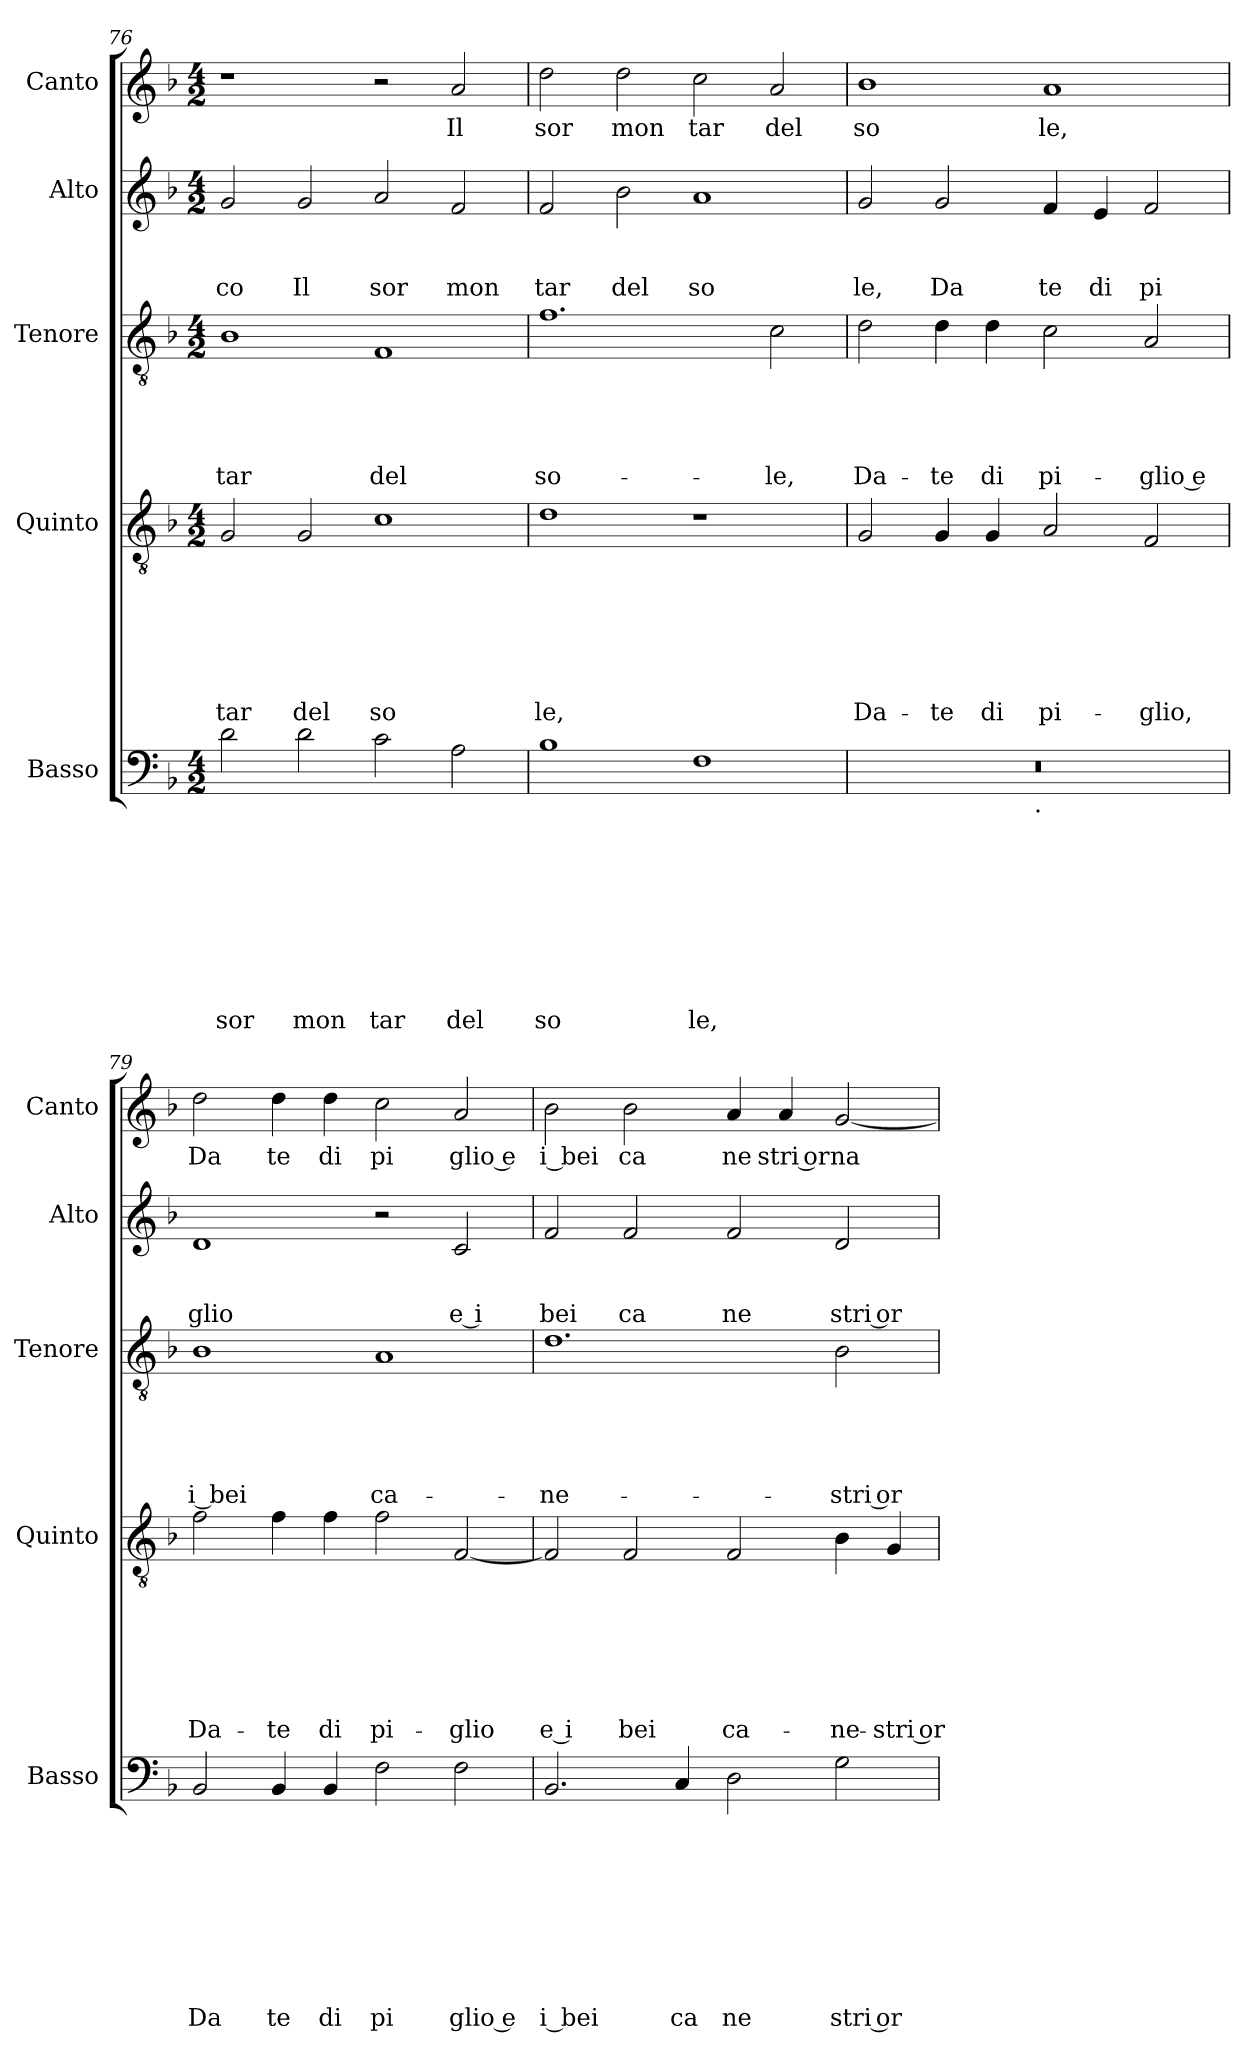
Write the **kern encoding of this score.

**kern	**text	**text	**text	**text	**text	**text	**text	**text	**text	**kern	**text	**text	**text	**text	**text	**text	**text	**kern	**text	**text	**text	**text	**text	**kern	**text	**text	**text	**kern	**text
*part5	*part5	*part5	*part5	*part5	*part5	*part5	*part5	*part5	*part5	*part4	*part4	*part4	*part4	*part4	*part4	*part4	*part4	*part3	*part3	*part3	*part3	*part3	*part3	*part2	*part2	*part2	*part2	*part1	*part1
*staff5	*staff5	*staff5	*staff5	*staff5	*staff5	*staff5	*staff5	*staff5	*staff5	*staff4	*staff4	*staff4	*staff4	*staff4	*staff4	*staff4	*staff4	*staff3	*staff3	*staff3	*staff3	*staff3	*staff3	*staff2	*staff2	*staff2	*staff2	*staff1	*staff1
*I"Basso	*	*	*	*	*	*	*	*	*	*I"Quinto	*	*	*	*	*	*	*	*I"Tenore	*	*	*	*	*	*I"Alto	*	*	*	*I"Canto	*
*I'Basso	*	*	*	*	*	*	*	*	*	*I'Quinto	*	*	*	*	*	*	*	*I'Tenore	*	*	*	*	*	*I'Alto	*	*	*	*I'Canto	*
*clefF4	*	*	*	*	*	*	*	*	*	*clefGv2	*	*	*	*	*	*	*	*clefGv2	*	*	*	*	*	*clefG2	*	*	*	*clefG2	*
*k[b-]	*	*	*	*	*	*	*	*	*	*k[b-]	*	*	*	*	*	*	*	*k[b-]	*	*	*	*	*	*k[b-]	*	*	*	*k[b-]	*
*F:	*	*	*	*	*	*	*	*	*	*F:	*	*	*	*	*	*	*	*F:	*	*	*	*	*	*F:	*	*	*	*F:	*
*M4/2	*	*	*	*	*	*	*	*	*	*M4/2	*	*	*	*	*	*	*	*M4/2	*	*	*	*	*	*M4/2	*	*	*	*M4/2	*
=76	=76	=76	=76	=76	=76	=76	=76	=76	=76	=76	=76	=76	=76	=76	=76	=76	=76	=76	=76	=76	=76	=76	=76	=76	=76	=76	=76	=76	=76
!	!	!	!	!	!	!	!	!	!LO:LY:b	!	!	!	!	!	!	!	!LO:LY:b	!	!	!	!	!	!LO:LY:b	!	!	!	!LO:LY:b	!	!
2d\	.	.	.	.	.	.	.	.	sor	2G/	.	.	.	.	.	.	tar	1B-	.	.	.	.	tar	2g/	.	.	co	1r	.
!	!	!	!	!	!	!	!	!	!LO:LY:b	!	!	!	!	!	!	!	!LO:LY:b	!	!	!	!	!	!	!	!	!	!LO:LY:b	!	!
2d\	.	.	.	.	.	.	.	.	mon	2G/	.	.	.	.	.	.	del	.	.	.	.	.	.	2g/	.	.	Il	.	.
!	!	!	!	!	!	!	!	!	!LO:LY:b	!	!	!	!	!	!	!	!LO:LY:b	!	!	!	!	!	!LO:LY:b	!	!	!	!LO:LY:b	!	!
2c\	.	.	.	.	.	.	.	.	tar	1c	.	.	.	.	.	.	so	1F	.	.	.	.	del	2a/	.	.	sor	2r	.
!	!	!	!	!	!	!	!	!	!LO:LY:b	!	!	!	!	!	!	!	!	!	!	!	!	!	!	!	!	!	!LO:LY:b	!	!LO:LY:b
2A\	.	.	.	.	.	.	.	.	del	.	.	.	.	.	.	.	.	.	.	.	.	.	.	2f/	.	.	mon	2a/	Il
!!LO:PB:g=z
=77	=77	=77	=77	=77	=77	=77	=77	=77	=77	=77	=77	=77	=77	=77	=77	=77	=77	=77	=77	=77	=77	=77	=77	=77	=77	=77	=77	=77	=77
!	!	!	!	!	!	!	!	!	!LO:LY:b	!	!	!	!	!	!	!	!LO:LY:b	!	!	!	!	!	!LO:LY:b	!	!	!	!LO:LY:b	!	!LO:LY:b
1B-	.	.	.	.	.	.	.	.	so	1d	.	.	.	.	.	.	le,	1.f	.	.	.	.	so-	2f/	.	.	tar	2dd\	sor
!	!	!	!	!	!	!	!	!	!	!	!	!	!	!	!	!	!	!	!	!	!	!	!	!	!	!	!LO:LY:b	!	!LO:LY:b
.	.	.	.	.	.	.	.	.	.	.	.	.	.	.	.	.	.	.	.	.	.	.	.	2b-\	.	.	del	2dd\	mon
!	!	!	!	!	!	!	!	!	!LO:LY:b	!	!	!	!	!	!	!	!	!	!	!	!	!	!	!	!	!	!LO:LY:b	!	!LO:LY:b
1F	.	.	.	.	.	.	.	.	le,	1r	.	.	.	.	.	.	.	.	.	.	.	.	.	1a	.	.	so	2cc\	tar
!	!	!	!	!	!	!	!	!	!	!	!	!	!	!	!	!	!	!	!	!	!	!	!LO:LY:b	!	!	!	!	!	!LO:LY:b
.	.	.	.	.	.	.	.	.	.	.	.	.	.	.	.	.	.	2c\	.	.	.	.	-le,	.	.	.	.	2a/	del
=78	=78	=78	=78	=78	=78	=78	=78	=78	=78	=78	=78	=78	=78	=78	=78	=78	=78	=78	=78	=78	=78	=78	=78	=78	=78	=78	=78	=78	=78
!	!	!	!	!	!	!	!	!	!	!	!	!	!	!	!	!	!LO:LY:b	!	!	!	!	!	!LO:LY:b	!	!	!	!LO:LY:b	!	!LO:LY:b
*^	*	*	*	*	*	*	*	*	*	*	*	*	*	*	*	*	*	*	*	*	*	*	*	*	*	*	*	*	*
0r	2ryy	.	.	.	.	.	.	.	.	.	2G/	.	.	.	.	.	.	Da-	2d\	.	.	.	.	Da-	2g/	.	.	le,	1b-	so
!	!	!	!	!	!	!	!	!	!	!	!	!	!	!	!	!	!	!LO:LY:b	!	!	!	!	!	!LO:LY:b	!	!	!	!LO:LY:b	!	!
.	4ryy	.	.	.	.	.	.	.	.	.	4G/	.	.	.	.	.	.	-te	4d\	.	.	.	.	-te	2g/	.	.	Da	.	.
!	!	!	!	!	!	!	!	!	!	!	!	!	!	!	!	!	!	!LO:LY:b	!	!	!	!	!	!LO:LY:b	!	!	!	!	!	!
.	8...ryy	.	.	.	.	.	.	.	.	.	4G/	.	.	.	.	.	.	di	4d\	.	.	.	.	di	.	.	.	.	.	.
!	!LO:TX:b:t=.	!	!	!	!	!	!	!	!	!	!	!	!	!	!	!	!	!	!	!	!	!	!	!	!	!	!	!	!	!
.	1ryy	.	.	.	.	.	.	.	.	.	.	.	.	.	.	.	.	.	.	.	.	.	.	.	.	.	.	.	.	.
!	!	!	!	!	!	!	!	!	!	!	!	!	!	!	!	!	!	!LO:LY:b	!	!	!	!	!	!LO:LY:b	!	!	!	!LO:LY:b	!	!LO:LY:b
.	.	.	.	.	.	.	.	.	.	.	2A/	.	.	.	.	.	.	pi-	2c\	.	.	.	.	pi-	4f/	.	.	te	1a	le,
!	!	!	!	!	!	!	!	!	!	!	!	!	!	!	!	!	!	!	!	!	!	!	!	!	!	!	!	!LO:LY:b	!	!
.	.	.	.	.	.	.	.	.	.	.	.	.	.	.	.	.	.	.	.	.	.	.	.	.	4e/	.	.	di	.	.
!	!	!	!	!	!	!	!	!	!	!	!	!	!	!	!	!	!	!LO:LY:b	!	!	!	!	!	!LO:LY:b:rj	!	!	!	!LO:LY:b	!	!
.	.	.	.	.	.	.	.	.	.	.	2F/	.	.	.	.	.	.	-glio,	2A/	.	.	.	.	-glio e	2f/	.	.	pi	.	.
.	64ryy	.	.	.	.	.	.	.	.	.	.	.	.	.	.	.	.	.	.	.	.	.	.	.	.	.	.	.	.	.
=79	=79	=79	=79	=79	=79	=79	=79	=79	=79	=79	=79	=79	=79	=79	=79	=79	=79	=79	=79	=79	=79	=79	=79	=79	=79	=79	=79	=79	=79	=79
!	!	!	!	!	!	!	!	!	!	!LO:LY:b	!	!	!	!	!	!	!	!LO:LY:b	!	!	!	!	!	!LO:LY:b:rj	!	!	!	!LO:LY:b	!	!LO:LY:b
*v	*v	*	*	*	*	*	*	*	*	*	*	*	*	*	*	*	*	*	*	*	*	*	*	*	*	*	*	*	*	*
2BB-/	.	.	.	.	.	.	.	.	Da	2f\	.	.	.	.	.	.	Da-	1B-	.	.	.	.	i bei	1d	.	.	glio	2dd\	Da
!	!	!	!	!	!	!	!	!	!LO:LY:b	!	!	!	!	!	!	!	!LO:LY:b	!	!	!	!	!	!	!	!	!	!	!	!LO:LY:b
4BB-/	.	.	.	.	.	.	.	.	te	4f\	.	.	.	.	.	.	-te	.	.	.	.	.	.	.	.	.	.	4dd\	te
!	!	!	!	!	!	!	!	!	!LO:LY:b	!	!	!	!	!	!	!	!LO:LY:b	!	!	!	!	!	!	!	!	!	!	!	!LO:LY:b
4BB-/	.	.	.	.	.	.	.	.	di	4f\	.	.	.	.	.	.	di	.	.	.	.	.	.	.	.	.	.	4dd\	di
!	!	!	!	!	!	!	!	!	!LO:LY:b	!	!	!	!	!	!	!	!LO:LY:b	!	!	!	!	!	!LO:LY:b	!	!	!	!	!	!LO:LY:b
2F\	.	.	.	.	.	.	.	.	pi	2f\	.	.	.	.	.	.	pi-	1A	.	.	.	.	ca-	2r	.	.	.	2cc\	pi
!	!	!	!	!	!	!	!	!	!LO:LY:b:rj	!	!	!	!	!	!	!	!LO:LY:b	!	!	!	!	!	!	!	!	!	!LO:LY:b:rj	!	!LO:LY:b:rj
2F\	.	.	.	.	.	.	.	.	glio e	[<2F/	.	.	.	.	.	.	-glio	.	.	.	.	.	.	2c/	.	.	e i	2a/	glio e
=80	=80	=80	=80	=80	=80	=80	=80	=80	=80	=80	=80	=80	=80	=80	=80	=80	=80	=80	=80	=80	=80	=80	=80	=80	=80	=80	=80	=80	=80
!	!	!	!	!	!	!	!	!	!LO:LY:b:rj	!	!	!	!	!	!	!	!LO:LY:b:rj	!	!	!	!	!	!LO:LY:b	!	!	!	!LO:LY:b	!	!LO:LY:b:rj
2.BB-/	.	.	.	.	.	.	.	.	i bei	2F/]	.	.	.	.	.	.	e i	1.d	.	.	.	.	-ne-	2f/	.	.	bei	2b-\	i bei
!	!	!	!	!	!	!	!	!	!	!	!	!	!	!	!	!	!LO:LY:b	!	!	!	!	!	!	!	!	!	!LO:LY:b	!	!LO:LY:b
.	.	.	.	.	.	.	.	.	.	2F/	.	.	.	.	.	.	bei	.	.	.	.	.	.	2f/	.	.	ca	2b-\	ca
!	!	!	!	!	!	!	!	!	!LO:LY:b	!	!	!	!	!	!	!	!	!	!	!	!	!	!	!	!	!	!	!	!
4C/	.	.	.	.	.	.	.	.	ca	.	.	.	.	.	.	.	.	.	.	.	.	.	.	.	.	.	.	.	.
!	!	!	!	!	!	!	!	!	!LO:LY:b	!	!	!	!	!	!	!	!LO:LY:b	!	!	!	!	!	!	!	!	!	!LO:LY:b	!	!LO:LY:b
2D\	.	.	.	.	.	.	.	.	ne	2F/	.	.	.	.	.	.	ca-	.	.	.	.	.	.	2f/	.	.	ne	4a/	ne
!	!	!	!	!	!	!	!	!	!	!	!	!	!	!	!	!	!	!	!	!	!	!	!	!	!	!	!	!	!LO:LY:b:rj
.	.	.	.	.	.	.	.	.	.	.	.	.	.	.	.	.	.	.	.	.	.	.	.	.	.	.	.	4a/	stri or
!	!	!	!	!	!	!	!	!	!LO:LY:b:rj	!	!	!	!	!	!	!	!LO:LY:b	!	!	!	!	!	!LO:LY:b:rj	!	!	!	!LO:LY:b:rj	!	!LO:LY:b
2G\	.	.	.	.	.	.	.	.	stri or	4B-\	.	.	.	.	.	.	-ne-	2B-\	.	.	.	.	-stri or-	2d/	.	.	stri or	[<2g/	na
!	!	!	!	!	!	!	!	!	!	!	!	!	!	!	!	!	!LO:LY:b:rj	!	!	!	!	!	!	!	!	!	!	!	!
.	.	.	.	.	.	.	.	.	.	4G/	.	.	.	.	.	.	-stri or-	.	.	.	.	.	.	.	.	.	.	.	.
=	=	=	=	=	=	=	=	=	=	=	=	=	=	=	=	=	=	=	=	=	=	=	=	=	=	=	=	=	=
*-	*-	*-	*-	*-	*-	*-	*-	*-	*-	*-	*-	*-	*-	*-	*-	*-	*-	*-	*-	*-	*-	*-	*-	*-	*-	*-	*-	*-	*-
